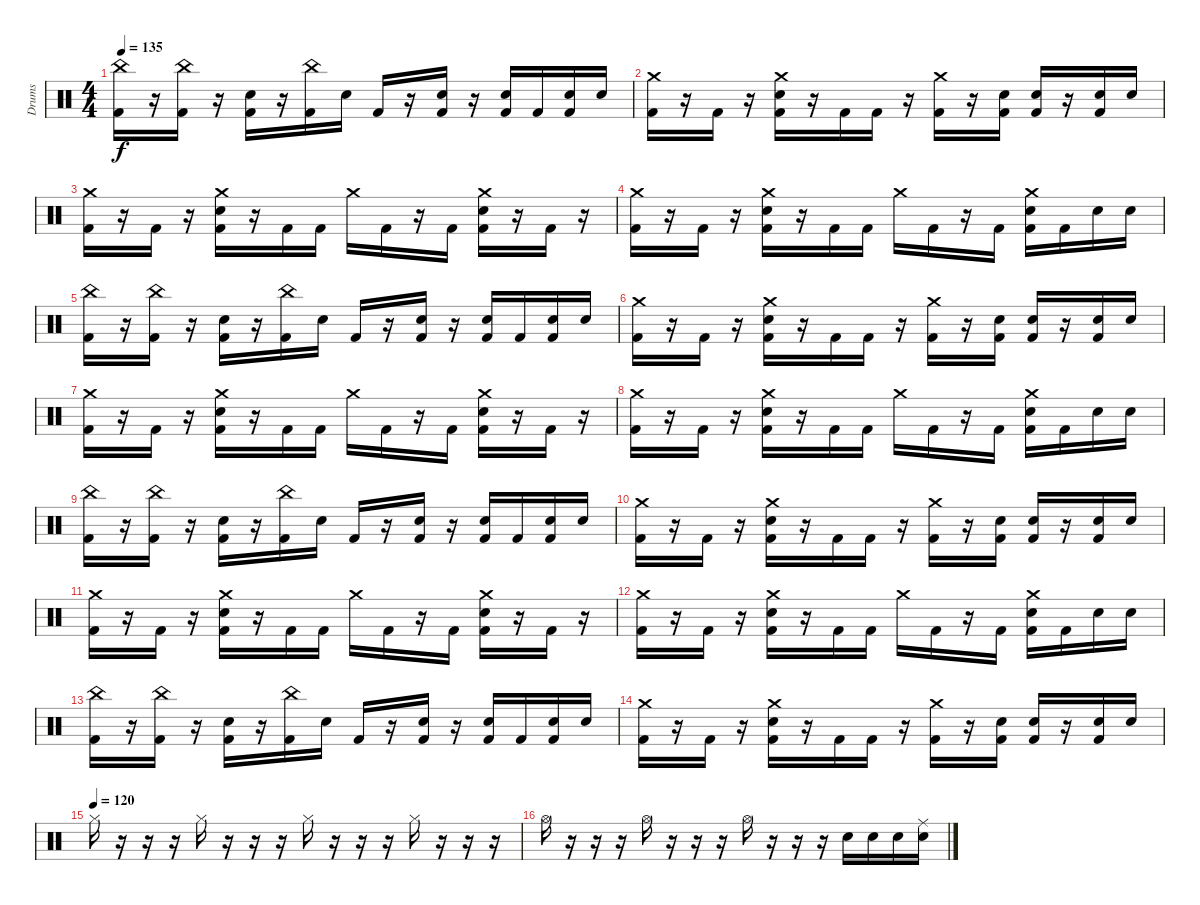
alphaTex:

\track ("Drums" "Drums") {instrument percussion}
\staff {score}
\articulation defaults
\ts (4 4)
\tempo 135
\clef neutral
\ks c
("China (hit)" "Kick (hit) 2").16{dy f} r.16 ("China (hit)" "Kick (hit) 2").16 r.16 ("Electric Snare (hit)" "Kick (hit) 2").16 r.16 ("China (hit)" "Kick (hit) 2").16 "Electric Snare (hit)".16 "Kick (hit) 2".16 r.16 ("Electric Snare (hit)" "Kick (hit) 2").16 r.16 ("Electric Snare (hit)" "Kick (hit) 2").16 "Kick (hit) 2".16 ("Electric Snare (hit)" "Kick (hit) 2").16 "Electric Snare (hit)".16 |
("Crash medium (hit)" "Kick (hit) 2").16 r.16 "Kick (hit) 2".16 r.16 ("Crash medium (hit)" "Electric Snare (hit)" "Kick (hit) 2").16 r.16 "Kick (hit) 2".16 "Kick (hit) 2".16 r.16 ("Crash medium (hit)" "Kick (hit) 2").16 r.16 ("Electric Snare (hit)" "Kick (hit) 2").16 ("Electric Snare (hit)" "Kick (hit) 2").16 r.16 ("Electric Snare (hit)" "Kick (hit) 2").16 "Electric Snare (hit)".16 |
("Crash medium (hit)" "Kick (hit) 2").16 r.16 "Kick (hit) 2".16 r.16 ("Crash medium (hit)" "Electric Snare (hit)" "Kick (hit) 2").16 r.16 "Kick (hit) 2".16 "Kick (hit) 2".16 "Crash medium (hit)".16 "Kick (hit) 2".16 r.16 "Kick (hit) 2".16 ("Crash medium (hit)" "Electric Snare (hit)" "Kick (hit) 2").16 r.16 "Kick (hit) 2".16 r.16 |
("Crash medium (hit)" "Kick (hit) 2").16 r.16 "Kick (hit) 2".16 r.16 ("Crash medium (hit)" "Electric Snare (hit)" "Kick (hit) 2").16 r.16 "Kick (hit) 2".16 "Kick (hit) 2".16 "Crash medium (hit)".16 "Kick (hit) 2".16 r.16 "Kick (hit) 2".16 ("Crash medium (hit)" "Electric Snare (hit)" "Kick (hit) 2").16 "Kick (hit) 2".16 "Electric Snare (hit)".16 "Electric Snare (hit)".16 |
("China (hit)" "Kick (hit) 2").16 r.16 ("China (hit)" "Kick (hit) 2").16 r.16 ("Electric Snare (hit)" "Kick (hit) 2").16 r.16 ("China (hit)" "Kick (hit) 2").16 "Electric Snare (hit)".16 "Kick (hit) 2".16 r.16 ("Electric Snare (hit)" "Kick (hit) 2").16 r.16 ("Electric Snare (hit)" "Kick (hit) 2").16 "Kick (hit) 2".16 ("Electric Snare (hit)" "Kick (hit) 2").16 "Electric Snare (hit)".16 |
("Crash medium (hit)" "Kick (hit) 2").16 r.16 "Kick (hit) 2".16 r.16 ("Crash medium (hit)" "Electric Snare (hit)" "Kick (hit) 2").16 r.16 "Kick (hit) 2".16 "Kick (hit) 2".16 r.16 ("Crash medium (hit)" "Kick (hit) 2").16 r.16 ("Electric Snare (hit)" "Kick (hit) 2").16 ("Electric Snare (hit)" "Kick (hit) 2").16 r.16 ("Electric Snare (hit)" "Kick (hit) 2").16 "Electric Snare (hit)".16 |
("Crash medium (hit)" "Kick (hit) 2").16 r.16 "Kick (hit) 2".16 r.16 ("Crash medium (hit)" "Electric Snare (hit)" "Kick (hit) 2").16 r.16 "Kick (hit) 2".16 "Kick (hit) 2".16 "Crash medium (hit)".16 "Kick (hit) 2".16 r.16 "Kick (hit) 2".16 ("Crash medium (hit)" "Electric Snare (hit)" "Kick (hit) 2").16 r.16 "Kick (hit) 2".16 r.16 |
("Crash medium (hit)" "Kick (hit) 2").16 r.16 "Kick (hit) 2".16 r.16 ("Crash medium (hit)" "Electric Snare (hit)" "Kick (hit) 2").16 r.16 "Kick (hit) 2".16 "Kick (hit) 2".16 "Crash medium (hit)".16 "Kick (hit) 2".16 r.16 "Kick (hit) 2".16 ("Crash medium (hit)" "Electric Snare (hit)" "Kick (hit) 2").16 "Kick (hit) 2".16 "Electric Snare (hit)".16 "Electric Snare (hit)".16 |
("China (hit)" "Kick (hit) 2").16 r.16 ("China (hit)" "Kick (hit) 2").16 r.16 ("Electric Snare (hit)" "Kick (hit) 2").16 r.16 ("China (hit)" "Kick (hit) 2").16 "Electric Snare (hit)".16 "Kick (hit) 2".16 r.16 ("Electric Snare (hit)" "Kick (hit) 2").16 r.16 ("Electric Snare (hit)" "Kick (hit) 2").16 "Kick (hit) 2".16 ("Electric Snare (hit)" "Kick (hit) 2").16 "Electric Snare (hit)".16 |
("Crash medium (hit)" "Kick (hit) 2").16 r.16 "Kick (hit) 2".16 r.16 ("Crash medium (hit)" "Electric Snare (hit)" "Kick (hit) 2").16 r.16 "Kick (hit) 2".16 "Kick (hit) 2".16 r.16 ("Crash medium (hit)" "Kick (hit) 2").16 r.16 ("Electric Snare (hit)" "Kick (hit) 2").16 ("Electric Snare (hit)" "Kick (hit) 2").16 r.16 ("Electric Snare (hit)" "Kick (hit) 2").16 "Electric Snare (hit)".16 |
("Crash medium (hit)" "Kick (hit) 2").16 r.16 "Kick (hit) 2".16 r.16 ("Crash medium (hit)" "Electric Snare (hit)" "Kick (hit) 2").16 r.16 "Kick (hit) 2".16 "Kick (hit) 2".16 "Crash medium (hit)".16 "Kick (hit) 2".16 r.16 "Kick (hit) 2".16 ("Crash medium (hit)" "Electric Snare (hit)" "Kick (hit) 2").16 r.16 "Kick (hit) 2".16 r.16 |
("Crash medium (hit)" "Kick (hit) 2").16 r.16 "Kick (hit) 2".16 r.16 ("Crash medium (hit)" "Electric Snare (hit)" "Kick (hit) 2").16 r.16 "Kick (hit) 2".16 "Kick (hit) 2".16 "Crash medium (hit)".16 "Kick (hit) 2".16 r.16 "Kick (hit) 2".16 ("Crash medium (hit)" "Electric Snare (hit)" "Kick (hit) 2").16 "Kick (hit) 2".16 "Electric Snare (hit)".16 "Electric Snare (hit)".16 |
("China (hit)" "Kick (hit) 2").16 r.16 ("China (hit)" "Kick (hit) 2").16 r.16 ("Electric Snare (hit)" "Kick (hit) 2").16 r.16 ("China (hit)" "Kick (hit) 2").16 "Electric Snare (hit)".16 "Kick (hit) 2".16 r.16 ("Electric Snare (hit)" "Kick (hit) 2").16 r.16 ("Electric Snare (hit)" "Kick (hit) 2").16 "Kick (hit) 2".16 ("Electric Snare (hit)" "Kick (hit) 2").16 "Electric Snare (hit)".16 |
("Crash medium (hit)" "Kick (hit) 2").16 r.16 "Kick (hit) 2".16 r.16 ("Crash medium (hit)" "Electric Snare (hit)" "Kick (hit) 2").16 r.16 "Kick (hit) 2".16 "Kick (hit) 2".16 r.16 ("Crash medium (hit)" "Kick (hit) 2").16 r.16 ("Electric Snare (hit)" "Kick (hit) 2").16 ("Electric Snare (hit)" "Kick (hit) 2").16 r.16 ("Electric Snare (hit)" "Kick (hit) 2").16 "Electric Snare (hit)".16 |
\tempo (120)
"Hi-Hat (closed)".16 r.16 r.16 r.16 "Hi-Hat (closed)".16 r.16 r.16 r.16 "Hi-Hat (closed)".16 r.16 r.16 r.16 "Hi-Hat (closed)".16 r.16 r.16 r.16 |
"Hi-Hat (open)".16 r.16 r.16 r.16 "Hi-Hat (open)".16 r.16 r.16 r.16 "Hi-Hat (open)".16 r.16 r.16 r.16 "Electric Snare (hit)".16 "Electric Snare (hit)".16 "Electric Snare (hit)".16 ("Ride (middle)" "Electric Snare (hit)").16
